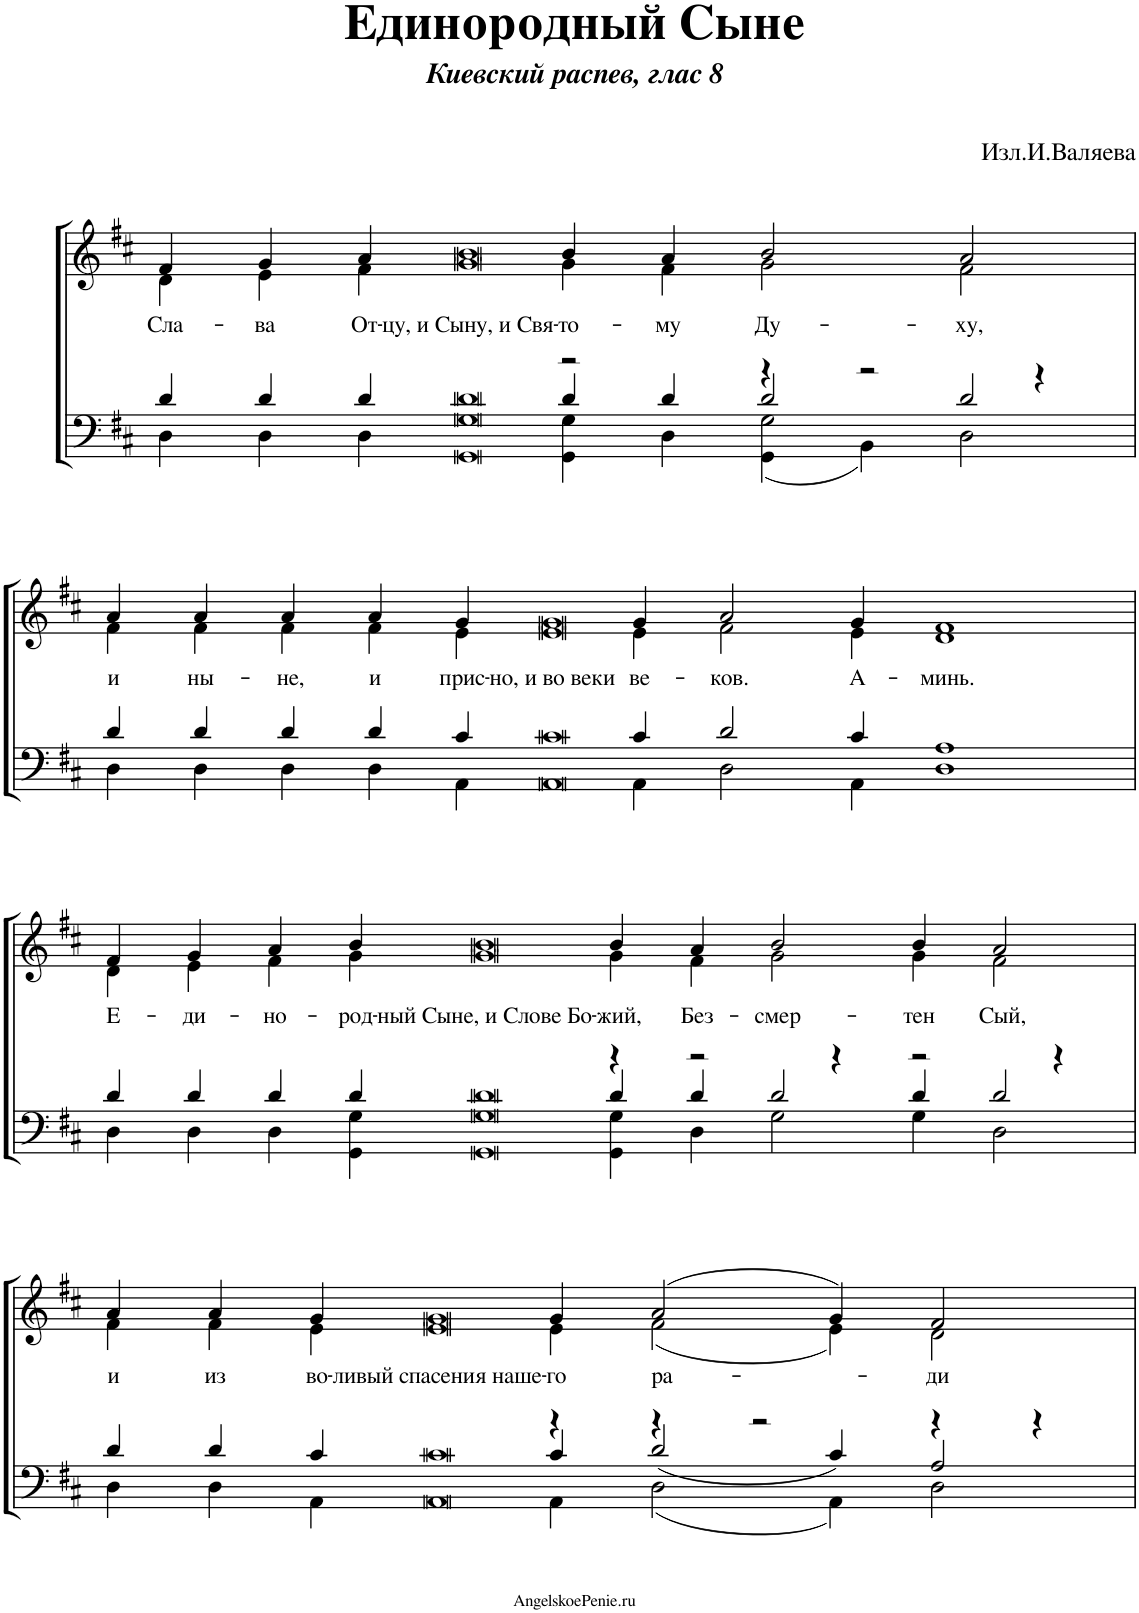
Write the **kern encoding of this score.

**kern	**kern	**text
*part1	*part1	*part1
*staff2	*staff1	*staff1
*I"Piano	*	*
*I'Pno.	*	*
*clefF4	*clefG2	*
*k[f#c#]	*k[f#c#]	*
*M63/4	*M63/4	*
=1	=1	=1
*^	*	*
*	*^	*	*
*	*	*^	*	*
!	!	!	!	!	!LO:LY:b
*	*	*	*	*^	*
1ryy	2.ryy	4d/	4D\	4f#/	4d\	Сла-
!	!	!	!	!	!	!LO:LY:b
.	.	4d/	4D\	4g/	4e\	-ва
!	!	!	!	!	!	!LO:LY:b
.	.	4d/	4D\	4a/	4f#\	От-
!	!	!	!	!	!	!LO:LY:b
.	4ryy	4d	4GG 4G	4b	4g	-цу, и Сыну, и Свя-
!	!	!	!	!	!	!LO:LY:b
2r	4ryy	4d/	4GG\ 4G\	4b/	4g\	-то-
!	!	!	!	!	!	!LO:LY:b
.	4ryy	4d/	4D\	4a/	4f#\	-му
!	!	!	!	!	!	!LO:LY:b
4r	4GG\	2d/	2G\	2b/	2g\	Ду-
2r	4BB\	.	.	.	.	.
!	!	!	!	!	!	!LO:LY:b
.	2ryy	2d/	2D\	2a/	2f#\	-ху,
4r	.	.	.	.	.	.
*	*	*v	*v	*	*	*
!!LO:LB:g=z	!!
=2	=2	=2	=2	=2	=2
!	!	!	!	!	!LO:LY:b
1ryy	4d/	4D\	4a/	4f#\	и
!	!	!	!	!	!LO:LY:b
.	4d/	4D\	4a/	4f#\	ны-
!	!	!	!	!	!LO:LY:b
.	4d/	4D\	4a/	4f#\	-не,
!	!	!	!	!	!LO:LY:b
.	4d/	4D\	4a/	4f#\	и
!	!	!	!	!	!LO:LY:b
1.ryy	4c#/	4AA\	4g/	4e\	прис-
!	!	!	!	!	!LO:LY:b
.	4c#	4AA	4g	4e	-но, и во веки
!	!	!	!	!	!LO:LY:b
.	4c#/	4AA\	4g/	4e\	ве-
!	!	!	!	!	!LO:LY:b
.	2d/	2D\	2a/	2f#\	-ков.
!	!	!	!	!	!LO:LY:b
.	4c#/	4AA\	4g/	4e\	А-
!	!	!	!	!	!LO:LY:b
1ryy	1A	1D	1f#	1d	-минь.
!!LO:LB:g=z	!!
=3	=3	=3	=3	=3	=3
!	!	!	!	!	!LO:LY:b
1ryy	4d/	4D\	4f#/	4d\	Е-
!	!	!	!	!	!LO:LY:b
.	4d/	4D\	4g/	4e\	-ди-
!	!	!	!	!	!LO:LY:b
.	4d/	4D\	4a/	4f#\	-но-
!	!	!	!	!	!LO:LY:b
.	4d/	4GG\ 4G\	4b/	4g\	-род-
!	!	!	!	!	!LO:LY:b
4ryy	4d	4GG 4G	4b	4g	-ный Сыне, и Слове Бо-
!	!	!	!	!	!LO:LY:b
4r	4d/	4GG\ 4G\	4b/	4g\	-жий,
!	!	!	!	!	!LO:LY:b
2r	4d/	4D\	4a/	4f#\	Без-
!	!	!	!	!	!LO:LY:b
.	2d/	2G\	2b/	2g\	-смер-
4r	.	.	.	.	.
!	!	!	!	!	!LO:LY:b
2r	4d/	4G\	4b/	4g\	-тен
!	!	!	!	!	!LO:LY:b
.	2d/	2D\	2a/	2f#\	Сый,
4r	.	.	.	.	.
!!LO:LB:g=z	!!
=4	=4	=4	=4	=4	=4
!	!	!	!	!	!LO:LY:b
1ryy	4d/	4D\	4a/	4f#\	и
!	!	!	!	!	!LO:LY:b
.	4d/	4D\	4a/	4f#\	из
!	!	!	!	!	!LO:LY:b
.	4c#/	4AA\	4g/	4e\	во-
!	!	!	!	!	!LO:LY:b
.	4c#	4AA	4g	4e	-ливый спасения наше-
!	!	!	!	!	!LO:LY:b
4r	4c#/	4AA\	4g/	4e\	-го
!	!	!	!	!	!LO:LY:b
4r	2d/	2D\	(2a/	(2f#\	ра-
2r	.	.	.	.	.
.	4c#/	4AA\	4g/)	4e\)	.
!	!	!	!	!	!LO:LY:b
4r	2A/	2D\	2f#/	2d\	-ди
4r	.	.	.	.	.
*v	*v	*v	*	*	*
*	*v	*v	*
=	=	=
*-	*-	*-
